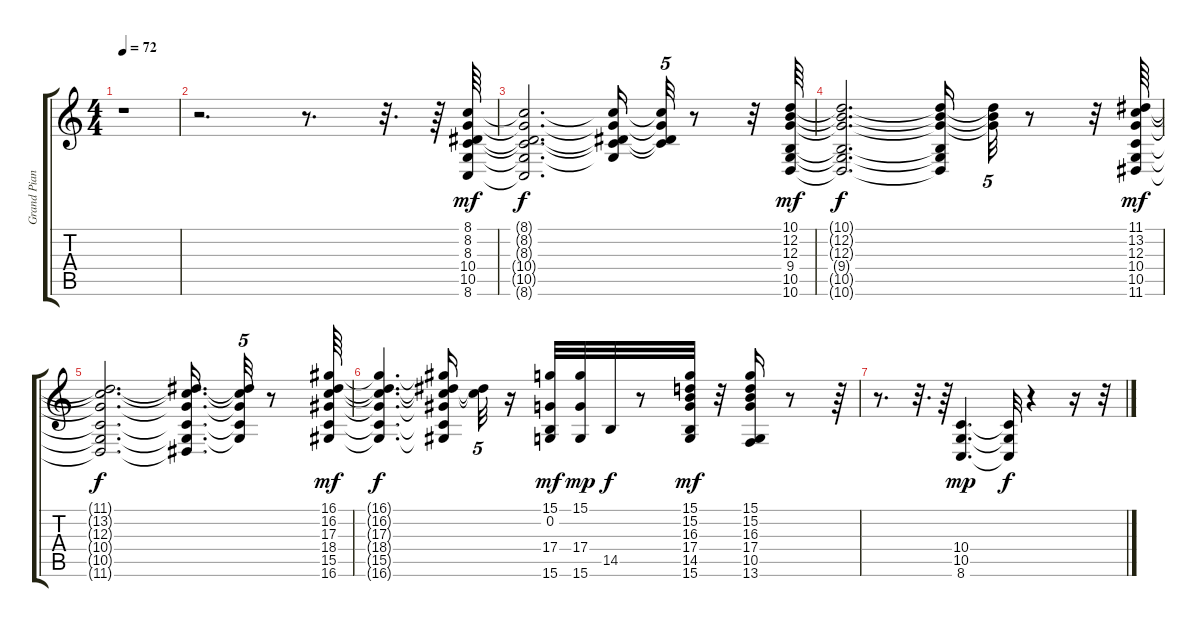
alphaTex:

\track ("Grand Piano" "Grand Pian") {instrument acousticgrandpiano}
\staff {score tabs}
\tuning (E4 B3 G3 D3 A2 E2) {hide}
\ts (4 4)
\tempo 72
\clef g2
\ks c
r.1{dy f} |
r.2{d} r.8{d} r.32{d} r.64 (8.1 8.2 8.3 10.4 10.5 8.6).64{dy mf} |
(8.1{t} 8.2{t} 8.3{t} 10.4{t} 10.5{t} 8.6{t}).2{d dy f} (8.1{t} 8.2{t} 8.3{t} 10.4{t} 10.5{t}).16 (8.1{t} 8.2{t} 8.3{t} 10.4{t}).32{tu (5 4)} r.8 r.32 (10.1 12.2 12.3 9.4 10.5 10.6).64{dy mf} |
(10.1{t} 12.2{t} 12.3{t} 9.4{t} 10.5{t} 10.6{t}).2{d dy f} (10.1{t} 12.2{t} 12.3{t} 9.4{t} 10.5{t} 10.6{t}).16 (10.1{t} 12.2{t} 12.3{t}).32{tu (5 4)} r.8 r.32 (11.1 13.2 12.3 10.4 10.5 11.6).64{dy mf} |
(11.1{t} 13.2{t} 12.3{t} 10.4{t} 10.5{t} 11.6{t}).2{d dy f} (11.1{t} 13.2{t} 12.3{t} 10.4{t} 10.5{t} 11.6{t}).16{d} (11.1{t} 13.2{t} 12.3{t} 10.4{t} 10.5{t}).32{tu (5 4)} r.8 (16.1 16.2 17.3 18.4 15.5 16.6).64{dy mf} |
(16.1{t} 16.2{t} 17.3{t} 18.4{t} 15.5{t} 16.6{t}).4{d dy f} (16.1{t} 16.2{t} 17.3{t} 18.4{t} 15.5{t} 16.6{t}).16 (16.2{t} 17.3{t}).32{tu (5 4)} r.16 (15.1 0.2 17.4 15.6).32{dy mf} (15.1 17.4 15.6).32{dy mp} 14.5.32{dy f} r.8 (15.1 15.2 16.3 17.4 14.5 15.6).32{dy mf} r.32 (15.1 15.2 16.3 17.4 10.5 13.6).16 r.8 r.64 |
r.8{d} r.32{d} r.64 (10.4 10.5 8.6).4{d dy mp} (10.4{t} 10.5{t} 8.6{t}).32{dy f} r.4 r.16 r.32
